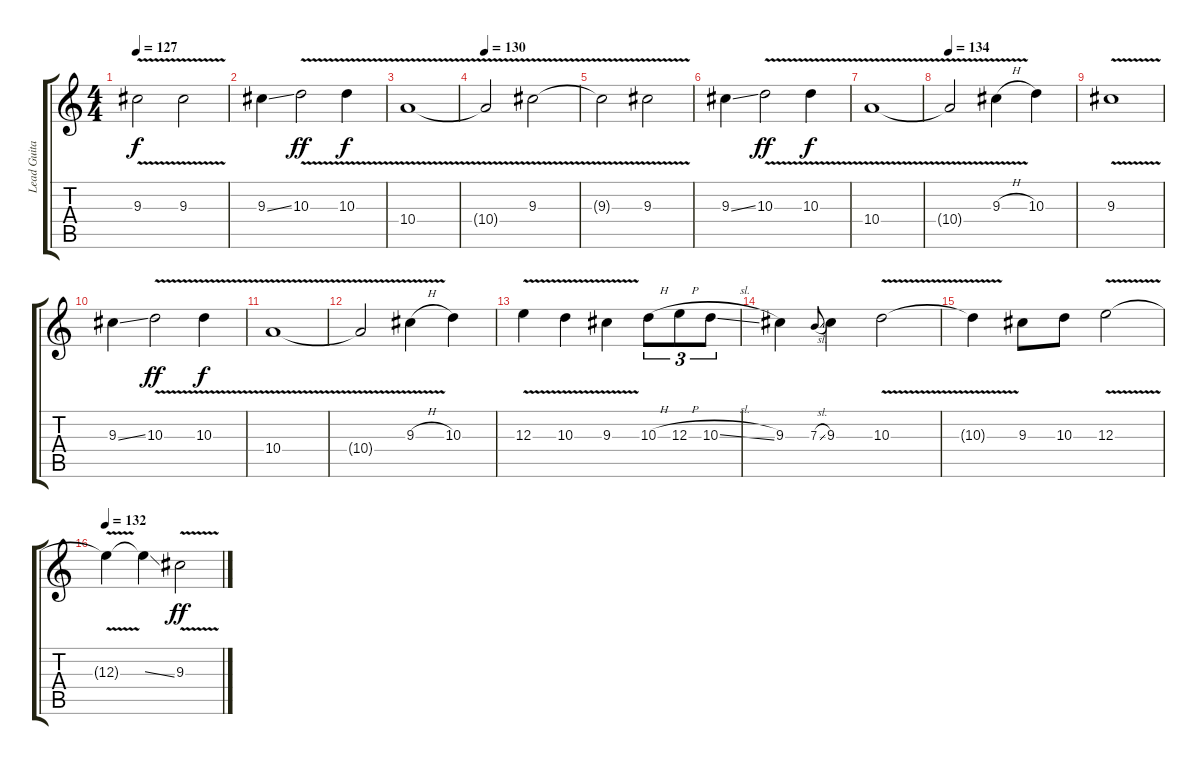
\track ("Lead Guitar Delay Repeats (Ignore Me)" "Lead Guita") {instrument overdrivenguitar}
\staff {score tabs}
\tuning (Db4 Ab3 E3 B2 Gb2 Db2) {hide}
\ts (4 4)
\tempo 127
\clef g2
\ks c
9.3{v t}.2{dy f} 9.3{v}.2 |
9.3{ss}.4 10.3{v}.2{dy ff} 10.3{v}.4{dy f} |
10.4{v}.1 |
\tempo 130
10.4{v t}.2 9.3{v}.2 |
9.3{v t}.2 9.3{v}.2 |
9.3{ss}.4 10.3{v}.2{dy ff} 10.3{v}.4{dy f} |
10.4{v}.1 |
\tempo 134
10.4{v t}.2 9.3{v h}.4 10.3.4 |
9.3{v}.1 |
9.3{ss}.4 10.3{v}.2{dy ff} 10.3{v}.4{dy f} |
10.4{v}.1 |
10.4{v t}.2 9.3{v h}.4 10.3.4 |
12.3{v}.4 10.3{v}.4 9.3{v}.4 10.3{h}.8{tu (3 2)} 12.3{h}.8{tu (3 2)} 10.3{sl}.8{tu (3 2)} |
9.3.4 7.3{sl}.8{gr onbeat} 9.3.4 10.3{v}.2 |
10.3{t}.4 9.3.8 10.3.8 12.3{v}.2 |
\tempo 132
12.3{t}.4 12.3{ss t}.4 9.3{v}.2{dy ff}
